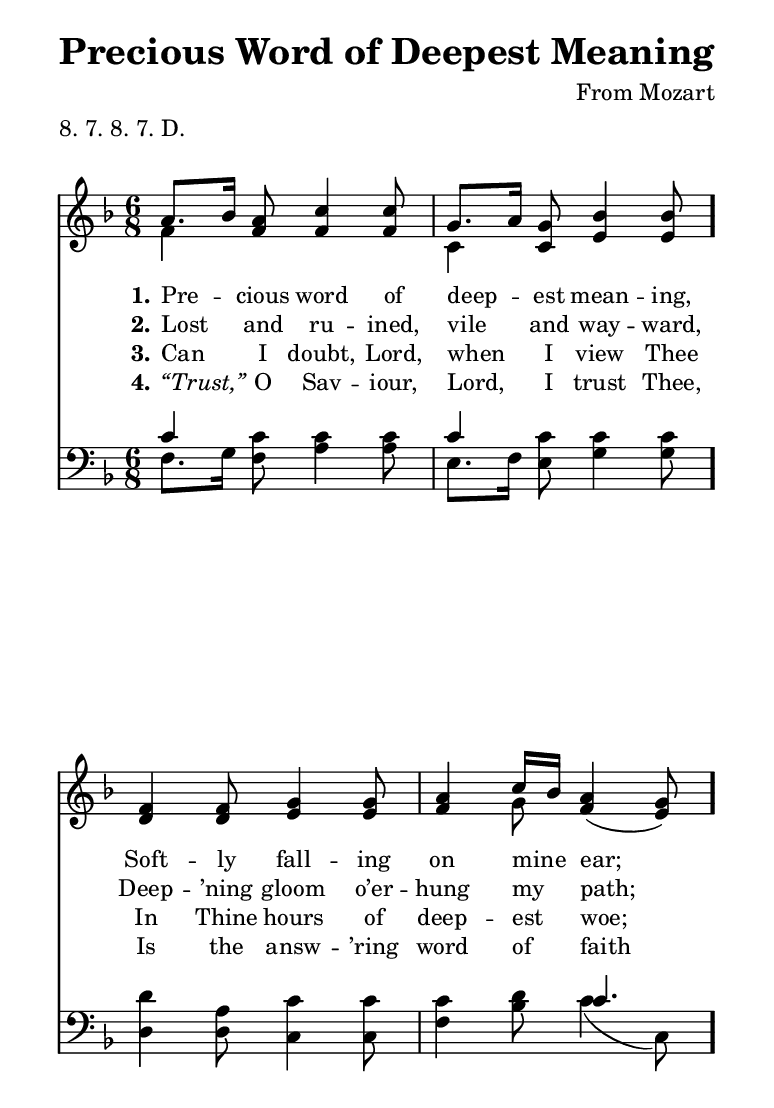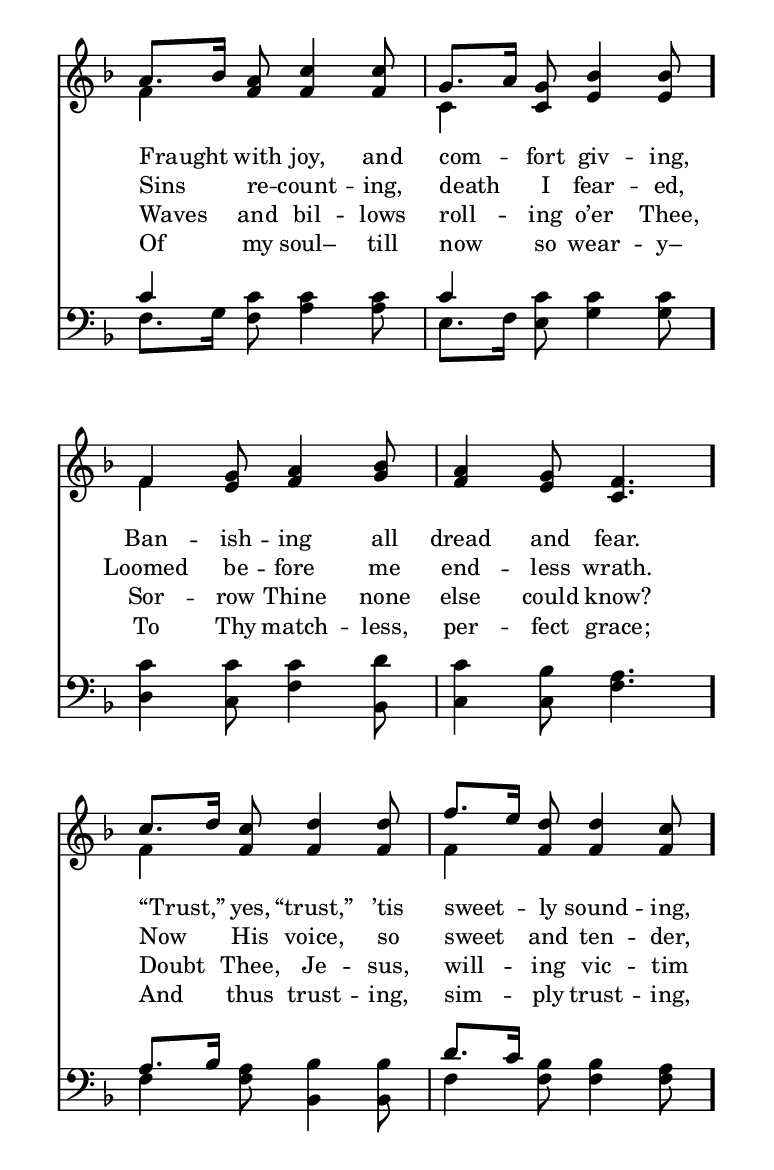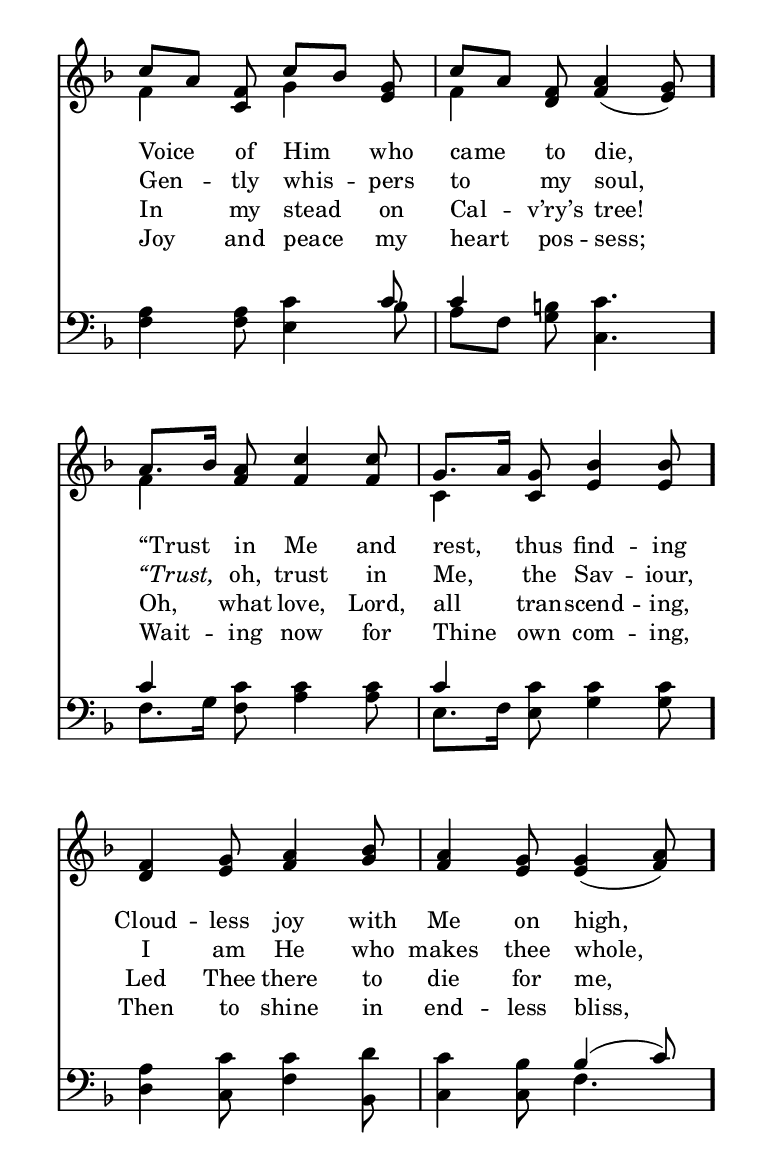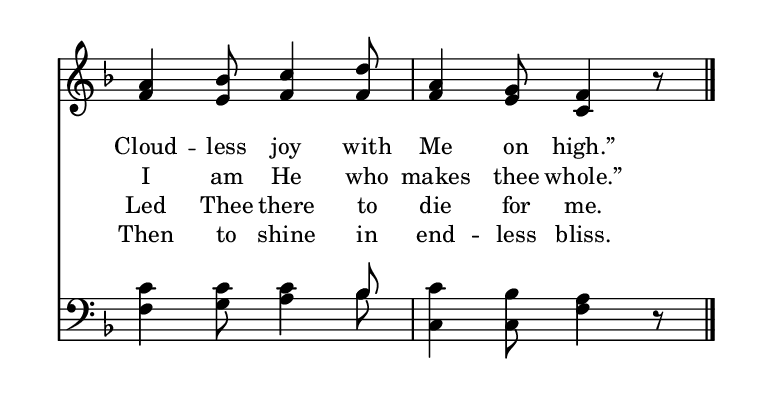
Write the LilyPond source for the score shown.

\include "common/global.ily"
\paper {
  \include "common/paper.ily"
  ragged-last-bottom = ##t
  page-count = #(cond (is-eogsized 2) (#t #f))
  system-count = #(cond (is-eogsized 6) (#t #f))
}

\header{
  hymnnumber = "260"
  title = "Precious Word of Deepest Meaning"
  tunename = ""
  meter = "8. 7. 8. 7. D."
  poet = ""
  composer = "From Mozart"
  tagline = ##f
}

global = {
  \include "common/overrides.ily"
  \override Staff.TimeSignature.style = #'numbered
  \time 6/8
  \override Score.MetronomeMark.transparent = ##t % hide all fermata changes too
  \tempo 4=80
  \key f \major
  \autoBeamOff
}

notesSoprano = {
\global
\relative c'' {

  a8.[ bes16] a8 c4 c8 | g8.[ a16] g8 bes4 bes8 |
  f4 f8 g4 g8 | a4 c16[ bes] a4( g8) |
  a8.[ bes16] a8 c4 c8 | g8.[ a16] g8 bes4 bes8 |
  f4 g8 a4 bes8 | a4 g8 f4.

  c'8.[ d16] c8 d4 d8 | f8.[ e16] d8 d4 c8 |
  c8[ a] f c'[ bes] g | c[ a] f a4( g8) |
  a8.[ bes16] a8 c4 c8 | g8.[ a16] g8 bes4 bes8 |
  f4 g8 a4 bes8 | a4 g8 g4( a8) |
  a4 bes8 c4 d8 | a4 g8 f4 r8 |

  \bar "|."

}
}

notesAlto = {
\global
\relative e' {

  f4 f8 f4 f8 | c4 c8 e4 e8 |
  d4 d8 e4 e8 | f4 g8 f4( e8) |
  f4 f8 f4 f8 | c4 c8 e4 e8 |
  f4 e8 f4 g8 | f4 e8 c4. |

  f4 f8 f4 f8 | f4 f8 f4 f8 |
  f4 c8 g'4 e8 | f4 d8 f4( e8) |
  f4 f8 f4 f8 | c4 c8 e4 e8 |
  d4 e8 f4 g8 | f4 e8 e4( f8) |
  f4 e8 f4 f8 | f4 e8 c4 r8 |

}
}

notesTenor = {
\global
\relative a {

  c4 c8 c4 c8 | c4 c8 c4 c8 |
  d4 a8 c4 c8 | c4 d8 c4. |
  c4 c8 c4 c8 | c4 c8 c4 c8 |
  c4 c8 c4 d8 | c4 bes8 a4. |
  a8.[ bes16] a8 bes4 bes8 | d8.[ c16] bes8 bes4 a8 |
  a4 a8 c4 c8 | c4 b8 c4. |
  c4 c8 c4 c8 | c4 c8 c4 c8 |
  a4 c8 c4 d8 | c4 bes8 bes4( c8) |
  c4 c8 c4 bes8 | c4 bes8 a4 r8 |

}
}

notesBass = {
\global
\relative f {

  f8.[ g16] f8 a4 a8 | e8.[ f16] e8 g4 g8 |
  d4 d8 c4 c8 | f4 bes8 c4( c,8) |
  f8.[ g16] f8 a4 a8 | e8.[ f16] e8 g4 g8 |
  d4 c8 f4 bes,8 | c4 c8 f4. |
  f4 f8 bes,4 bes8 | f'4 f8 f4 f8 |
  f4 f8 e4 bes'8 | a8[ f] g c,4. |
  f8.[ g16] f8 a4 a8 | e8.[ f16] e8 g4 g8 |
  d4 c8 f4 bes,8 | c4 c8 f4. |
  f4 g8 a4 bes8 | c,4 c8 f4 r8 |

}
}

wordsA = \lyricmode {
\set stanza = "1."

Pre -- cious word of deep -- est mean -- ing, \bar "."
Soft -- ly fall -- ing on mine ear; \bar "."
Fraught with joy, and com -- fort giv -- ing, \bar "."
Ban -- ish -- ing all dread and fear. \bar "."
“Trust,” yes, “trust,” ’tis sweet -- ly sound -- ing, \bar "."
Voice of Him who came to die, \bar "."
“Trust in Me and rest, thus find -- ing \bar "."
Cloud -- less joy with Me on high, \bar "."
Cloud -- less joy with Me on high.” \bar "."

}

wordsB = \lyricmode {
\set stanza = "2."

Lost and ru -- ined, vile and way -- ward,
Deep -- ’ning gloom o’er -- hung my path;
Sins re -- count -- ing, death I fear -- ed,
Loomed be -- fore me end -- less wrath.
Now His voice, so sweet and ten -- der,
Gen -- tly whis -- pers to my soul,
\italicsOn “Trust, \italicsOff oh, trust in Me, the Sav -- iour,
I am He who makes thee whole,
I am He who makes thee whole.”

}

wordsC = \lyricmode {
\set stanza = "3."

Can I doubt, Lord, when I view Thee
In Thine hours of deep -- est woe;
Waves and bil -- lows roll -- ing o’er Thee,
Sor -- row Thine none else could know?
Doubt Thee, Je -- sus, will -- ing vic -- tim
In my stead on Cal -- v’ry’s tree!
Oh, what love, Lord, all tran -- scend -- ing,
Led Thee there to die for me,
Led Thee there to die for me.

}

wordsD = \lyricmode {
\set stanza = "4."

\italicsOn “Trust,” \italicsOff O Sav -- iour, Lord, I trust Thee,
Is the answ -- ’ring word of faith
Of my soul– till now so wear -- y–
To Thy match -- less, per -- fect grace;
And thus trust -- ing, sim -- ply trust -- ing,
Joy and peace my heart pos -- sess;
Wait -- ing now for Thine own com -- ing,
Then to shine in end -- less bliss,
Then to shine in end -- less bliss.

}

\score {
  \context ChoirStaff <<
    \context Staff = upper <<
      \set Staff.autoBeaming = ##f
      \set ChoirStaff.systemStartDelimiter = #'SystemStartBar
      \set ChoirStaff.printPartCombineTexts = ##f
      \partcombine #'(2 . 9) \notesSoprano \notesAlto
      \context NullVoice = sopranos { \voiceOne << \notesSoprano >> }
      \context NullVoice = altos { \voiceTwo << \notesAlto >> }
      \context Lyrics = one   \lyricsto sopranos \wordsA
      \context Lyrics = two   \lyricsto sopranos \wordsB
      \context Lyrics = three \lyricsto sopranos \wordsC
      \context Lyrics = four  \lyricsto sopranos \wordsD
    >>
    \context Staff = men <<
      \set Staff.autoBeaming = ##f
      \clef bass
      \set ChoirStaff.printPartCombineTexts = ##f
      \partcombine #'(2 . 9) \notesTenor \notesBass
      \context NullVoice = tenors { \voiceOne << \notesTenor >> }
      \context NullVoice = basses { \voiceTwo << \notesBass >> }
    >>
  >>
  \layout {
    \include "common/layout.ily"
  }
  \midi{
    \include "common/midi.ily"
  }
}

\version "2.19.49"  % necessary for upgrading to future LilyPond versions.

% vi:set et ts=2 sw=2 ai nocindent syntax=lilypond:
